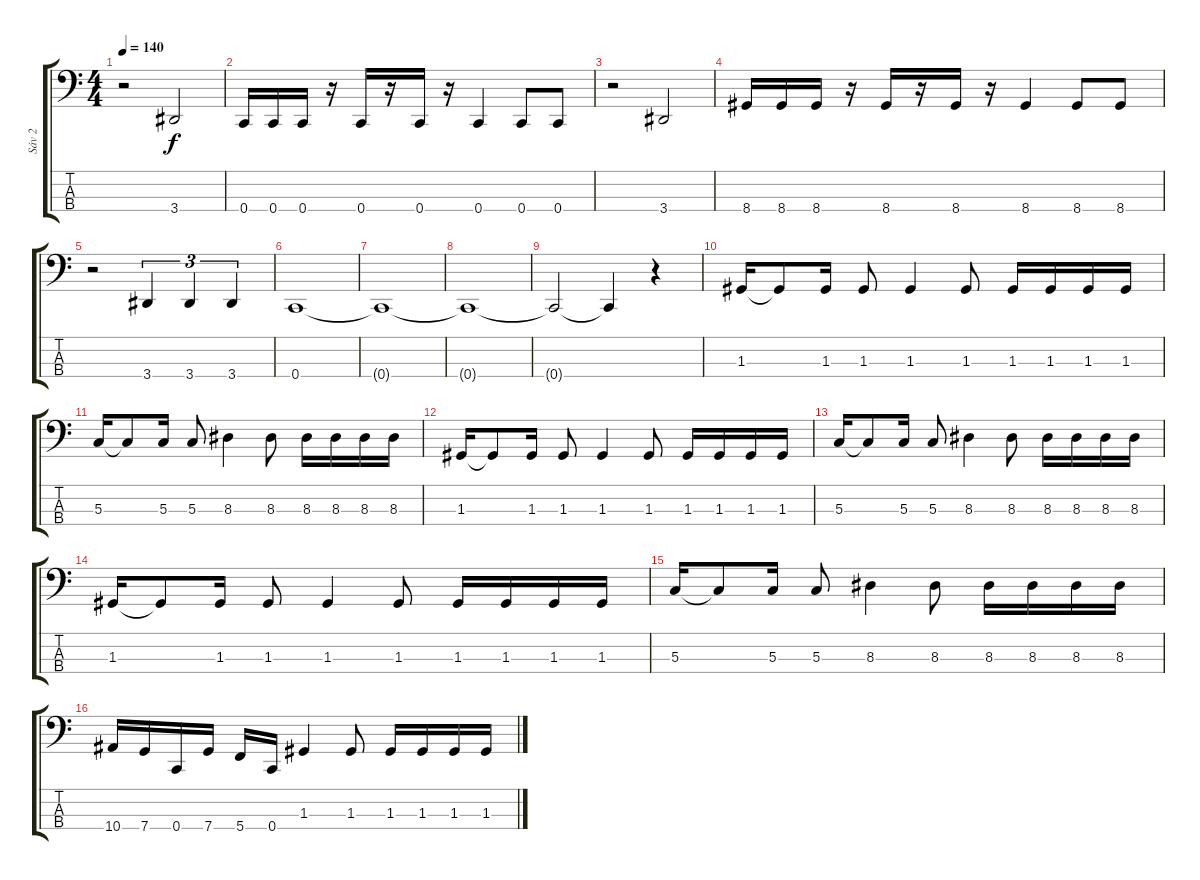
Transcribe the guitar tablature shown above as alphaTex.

\track ("Sáv 2" "Sáv 2") {instrument electricbasspick}
\staff {score tabs}
\tuning (F2 C2 G1 C1) {hide}
\ts (4 4)
\tempo 140
\clef f4
\ks c
r.2{dy f} 3.4.2 |
0.4.16 0.4.16 0.4.16 r.16 0.4.16 r.16 0.4.16 r.16 0.4.4 0.4.8 0.4.8 |
r.2 3.4.2 |
8.4.16 8.4.16 8.4.16 r.16 8.4.16 r.16 8.4.16 r.16 8.4.4 8.4.8 8.4.8 |
r.2 3.4.4{tu (3 2)} 3.4.4{tu (3 2)} 3.4.4{tu (3 2)} |
0.4.1 |
0.4{t}.1 |
0.4{t}.1 |
0.4{t}.2 0.4{t}.4 r.4 |
1.3.16 1.3{t}.8 1.3.16 1.3.8 1.3.4 1.3.8 1.3.16 1.3.16 1.3.16 1.3.16 |
5.3.16 5.3{t}.8 5.3.16 5.3.8 8.3.4 8.3.8 8.3.16 8.3.16 8.3.16 8.3.16 |
1.3.16 1.3{t}.8 1.3.16 1.3.8 1.3.4 1.3.8 1.3.16 1.3.16 1.3.16 1.3.16 |
5.3.16 5.3{t}.8 5.3.16 5.3.8 8.3.4 8.3.8 8.3.16 8.3.16 8.3.16 8.3.16 |
1.3.16 1.3{t}.8 1.3.16 1.3.8 1.3.4 1.3.8 1.3.16 1.3.16 1.3.16 1.3.16 |
5.3.16 5.3{t}.8 5.3.16 5.3.8 8.3.4 8.3.8 8.3.16 8.3.16 8.3.16 8.3.16 |
10.4.16 7.4.16 0.4.16 7.4.16 5.4.16 0.4.16 1.3.4 1.3.8 1.3.16 1.3.16 1.3.16 1.3.16
